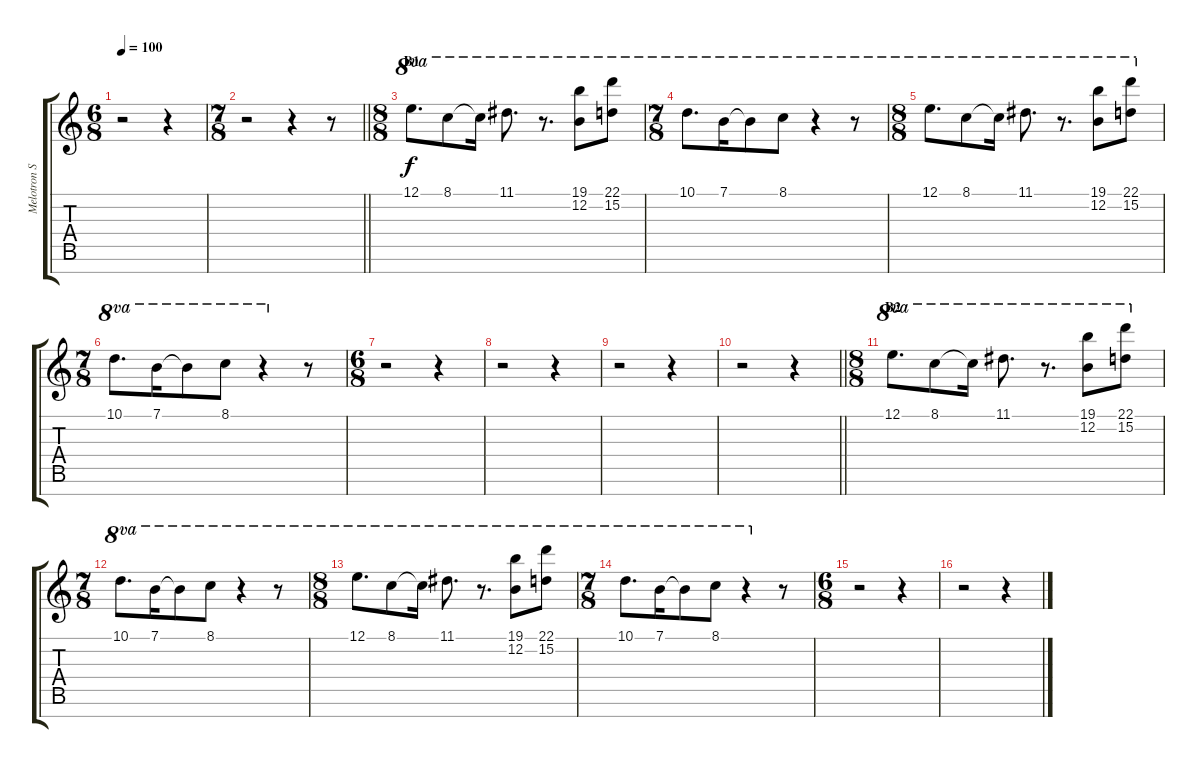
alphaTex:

\track ("Melotron Strings I" "Melotron S") {instrument stringensemble1}
\staff {score tabs}
\tuning (E5 B4 G4 D4 A3 E3 B2) {hide}
\ts (6 8)
\tempo 100
\clef g2
\ks c
r.2{dy f} r.4 |
\ts (7 8)
\barLineRight lightlight
r.2 r.4 r.8 |
\ts (8 8)
\section ("" "B1")
12.1.8{d ot 8va} 8.1.8{ot 8va} 8.1{t}.16{ot 8va} 11.1.8{d ot 8va} r.8{d ot 8va} (19.1 12.2).8{ot 8va} (22.1 15.2).8{ot 8va} |
\ts (7 8)
10.1.8{d ot 8va} 7.1.16{ot 8va} 7.1{t}.8{ot 8va} 8.1.8{ot 8va} r.4{ot 8va} r.8{ot 8va} |
\ts (8 8)
12.1.8{d ot 8va} 8.1.8{ot 8va} 8.1{t}.16{ot 8va} 11.1.8{d ot 8va} r.8{d ot 8va} (19.1 12.2).8{ot 8va} (22.1 15.2).8{ot 8va} |
\ts (7 8)
10.1.8{d ot 8va} 7.1.16{ot 8va} 7.1{t}.8{ot 8va} 8.1.8{ot 8va} r.4{ot 8va} r.8 |
\ts (6 8)
r.2 r.4 |
r.2 r.4 |
r.2 r.4 |
\barLineRight lightlight
r.2 r.4 |
\ts (8 8)
\section ("" "B2")
12.1.8{d ot 8va} 8.1.8{ot 8va} 8.1{t}.16{ot 8va} 11.1.8{d ot 8va} r.8{d ot 8va} (19.1 12.2).8{ot 8va} (22.1 15.2).8{ot 8va} |
\ts (7 8)
10.1.8{d ot 8va} 7.1.16{ot 8va} 7.1{t}.8{ot 8va} 8.1.8{ot 8va} r.4{ot 8va} r.8{ot 8va} |
\ts (8 8)
12.1.8{d ot 8va} 8.1.8{ot 8va} 8.1{t}.16{ot 8va} 11.1.8{d ot 8va} r.8{d ot 8va} (19.1 12.2).8{ot 8va} (22.1 15.2).8{ot 8va} |
\ts (7 8)
10.1.8{d ot 8va} 7.1.16{ot 8va} 7.1{t}.8{ot 8va} 8.1.8{ot 8va} r.4{ot 8va} r.8 |
\ts (6 8)
r.2 r.4 |
r.2 r.4
